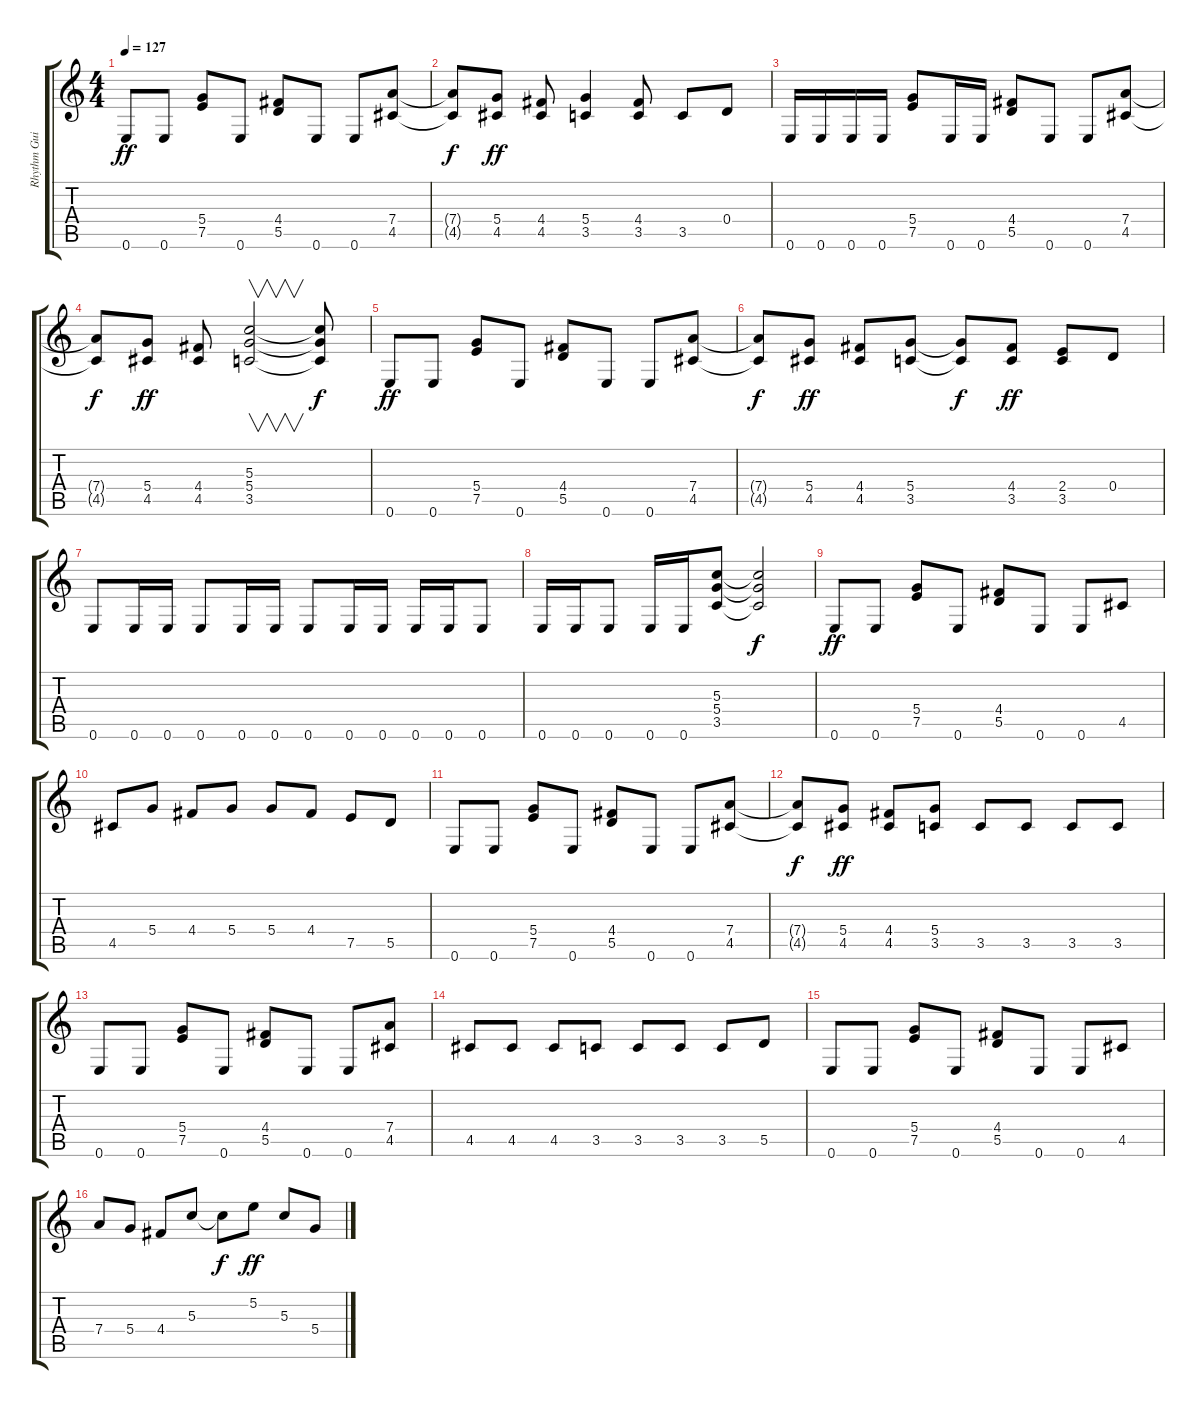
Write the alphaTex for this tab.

\track ("Rhythm Guitar" "Rhythm Gui") {instrument overdrivenguitar}
\staff {score tabs}
\tuning (E4 B3 G3 D3 A2 E2) {hide}
\ts (4 4)
\tempo 127
\clef g2
\ks c
0.6.8{dy ff} 0.6.8 (5.4 7.5).8 0.6.8 (4.4 5.5).8 0.6.8 0.6.8 (7.4 4.5).8 |
(7.4{t} 4.5{t}).8{dy f} (5.4 4.5).8{dy ff} (4.4 4.5).8 (5.4 3.5).4 (4.4 3.5).8 3.5.8 0.4.8 |
0.6.16 0.6.16 0.6.16 0.6.16 (5.4 7.5).8 0.6.16 0.6.16 (4.4 5.5).8 0.6.8 0.6.8 (7.4 4.5).8 |
(7.4{t} 4.5{t}).8{dy f} (5.4 4.5).8{dy ff} (4.4 4.5).8 (5.3 5.4 3.5).2{v} (5.3{t} 5.4{t} 3.5{t}).8{dy f} |
0.6.8{dy ff} 0.6.8 (5.4 7.5).8 0.6.8 (4.4 5.5).8 0.6.8 0.6.8 (7.4 4.5).8 |
(7.4{t} 4.5{t}).8{dy f} (5.4 4.5).8{dy ff} (4.4 4.5).8 (5.4 3.5).8 (5.4{t} 3.5{t}).8{dy f} (4.4 3.5).8{dy ff} (2.4 3.5).8 0.4.8 |
0.6.8 0.6.16 0.6.16 0.6.8 0.6.16 0.6.16 0.6.8 0.6.16 0.6.16 0.6.16 0.6.16 0.6.8 |
0.6.16 0.6.16 0.6.8 0.6.16 0.6.16 (5.3 5.4 3.5).8 (5.3{t} 5.4{t} 3.5{t}).2{dy f} |
0.6.8{dy ff} 0.6.8 (5.4 7.5).8 0.6.8 (4.4 5.5).8 0.6.8 0.6.8 4.5.8 |
4.5.8 5.4.8 4.4.8 5.4.8 5.4.8 4.4.8 7.5.8 5.5.8 |
0.6.8 0.6.8 (5.4 7.5).8 0.6.8 (4.4 5.5).8 0.6.8 0.6.8 (7.4 4.5).8 |
(7.4{t} 4.5{t}).8{dy f} (5.4 4.5).8{dy ff} (4.4 4.5).8 (5.4 3.5).8 3.5.8 3.5.8 3.5.8 3.5.8 |
0.6.8 0.6.8 (5.4 7.5).8 0.6.8 (4.4 5.5).8 0.6.8 0.6.8 (7.4 4.5).8 |
4.5.8 4.5.8 4.5.8 3.5.8 3.5.8 3.5.8 3.5.8 5.5.8 |
0.6.8 0.6.8 (5.4 7.5).8 0.6.8 (4.4 5.5).8 0.6.8 0.6.8 4.5.8 |
7.4.8 5.4.8 4.4.8 5.3.8 5.3{t}.8{dy f} 5.2.8{dy ff} 5.3.8 5.4.8
